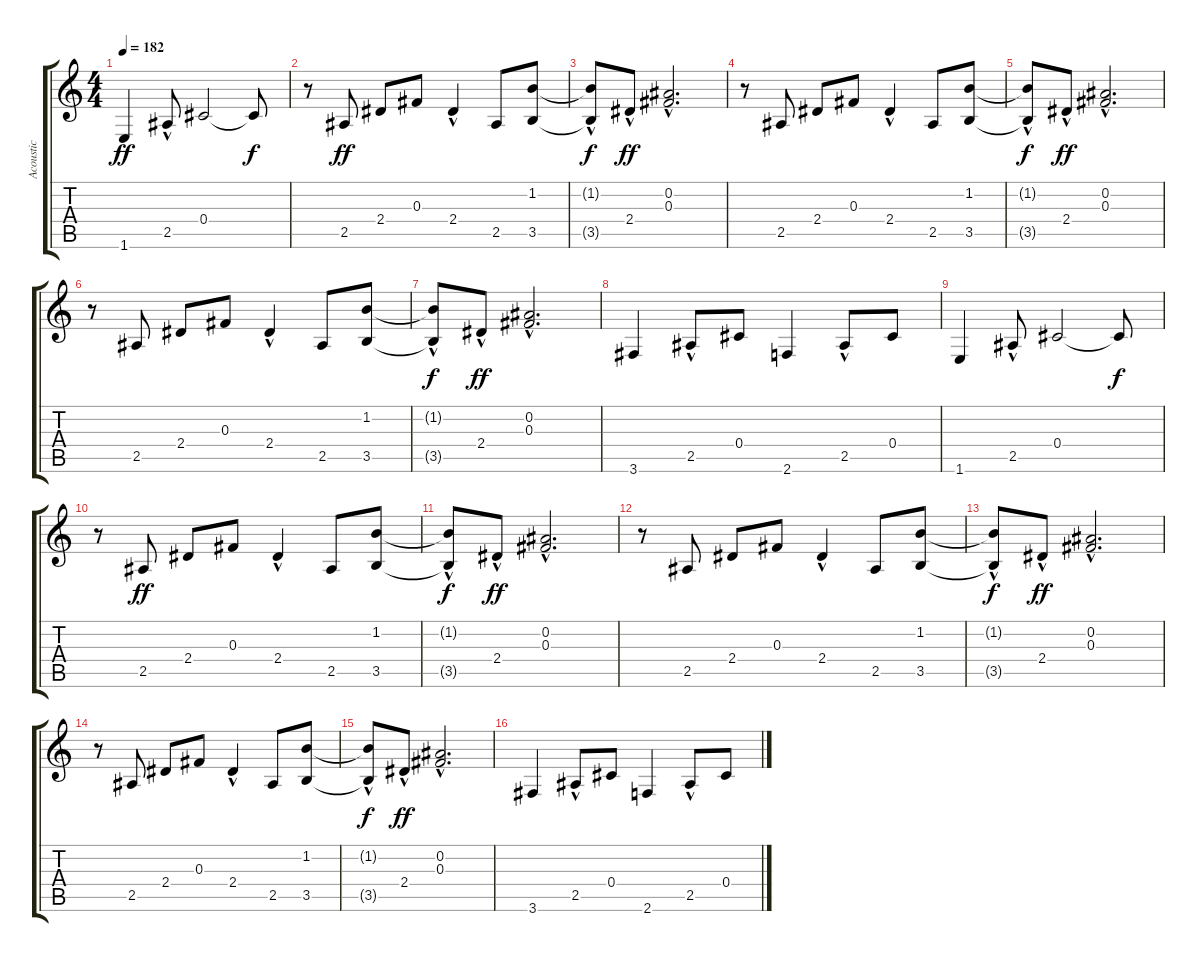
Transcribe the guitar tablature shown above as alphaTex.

\track ("Acoustic " "Acoustic ") {instrument acousticguitarnylon}
\staff {score tabs}
\tuning (Eb4 Bb3 Gb3 Db3 Ab2 Eb2) {hide}
\ts (4 4)
\tempo 182
\clef g2
\ks c
1.6.4{dy ff} 2.5{hac}.8 0.4.2 0.4{t}.8{dy f} |
r.8 2.5.8{dy ff} 2.4.8 0.3.8 2.4{hac}.4 2.5.8 (1.2 3.5).8 |
(1.2{t} 3.5{hac t}).8{dy f} 2.4{hac}.8{dy ff} (0.2{hac} 0.3{hac}).2{d} |
r.8 2.5.8 2.4.8 0.3.8 2.4{hac}.4 2.5.8 (1.2 3.5).8 |
(1.2{t} 3.5{hac t}).8{dy f} 2.4{hac}.8{dy ff} (0.2{hac} 0.3{hac}).2{d} |
r.8 2.5.8 2.4.8 0.3.8 2.4{hac}.4 2.5.8 (1.2 3.5).8 |
(1.2{t} 3.5{hac t}).8{dy f} 2.4{hac}.8{dy ff} (0.2{hac} 0.3{hac}).2{d} |
3.6.4 2.5{hac}.8 0.4.8 2.6.4 2.5{hac}.8 0.4.8 |
1.6.4 2.5{hac}.8 0.4.2 0.4{t}.8{dy f} |
r.8 2.5.8{dy ff} 2.4.8 0.3.8 2.4{hac}.4 2.5.8 (1.2 3.5).8 |
(1.2{t} 3.5{hac t}).8{dy f} 2.4{hac}.8{dy ff} (0.2{hac} 0.3{hac}).2{d} |
r.8 2.5.8 2.4.8 0.3.8 2.4{hac}.4 2.5.8 (1.2 3.5).8 |
(1.2{t} 3.5{hac t}).8{dy f} 2.4{hac}.8{dy ff} (0.2{hac} 0.3{hac}).2{d} |
r.8 2.5.8 2.4.8 0.3.8 2.4{hac}.4 2.5.8 (1.2 3.5).8 |
(1.2{t} 3.5{hac t}).8{dy f} 2.4{hac}.8{dy ff} (0.2{hac} 0.3{hac}).2{d} |
3.6.4 2.5{hac}.8 0.4.8 2.6.4 2.5{hac}.8 0.4.8
